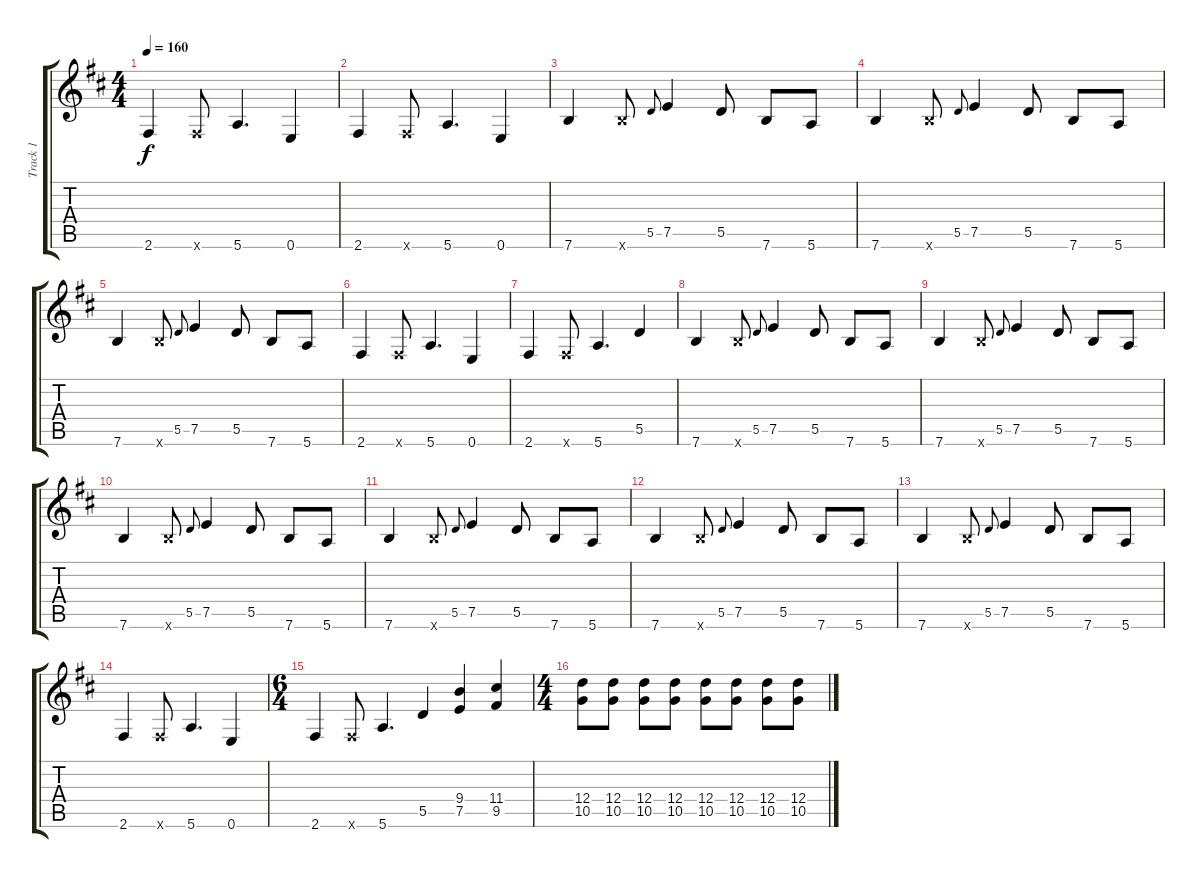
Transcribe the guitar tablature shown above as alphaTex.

\track ("Track 1" "Track 1") {instrument overdrivenguitar}
\staff {score tabs}
\tuning (E4 B3 G3 D3 A2 E2) {hide}
\ts (4 4)
\tempo 160
\clef g2
\ks bminor
2.6.4{dy f} 2.6{x}.8 5.6.4{d} 0.6.4 |
2.6.4 2.6{x}.8 5.6.4{d} 0.6.4 |
7.6.4 7.6{x}.8 5.5.8{gr onbeat} 7.5.4 5.5.8 7.6.8 5.6.8 |
7.6.4 7.6{x}.8 5.5.8{gr onbeat} 7.5.4 5.5.8 7.6.8 5.6.8 |
7.6.4 7.6{x}.8 5.5.8{gr onbeat} 7.5.4 5.5.8 7.6.8 5.6.8 |
2.6.4 2.6{x}.8 5.6.4{d} 0.6.4 |
2.6.4 2.6{x}.8 5.6.4{d} 5.5.4 |
7.6.4 7.6{x}.8 5.5.8{gr onbeat} 7.5.4 5.5.8 7.6.8 5.6.8 |
7.6.4 7.6{x}.8 5.5.8{gr onbeat} 7.5.4 5.5.8 7.6.8 5.6.8 |
7.6.4 7.6{x}.8 5.5.8{gr onbeat} 7.5.4 5.5.8 7.6.8 5.6.8 |
7.6.4 7.6{x}.8 5.5.8{gr onbeat} 7.5.4 5.5.8 7.6.8 5.6.8 |
7.6.4 7.6{x}.8 5.5.8{gr onbeat} 7.5.4 5.5.8 7.6.8 5.6.8 |
7.6.4 7.6{x}.8 5.5.8{gr onbeat} 7.5.4 5.5.8 7.6.8 5.6.8 |
2.6.4 2.6{x}.8 5.6.4{d} 0.6.4 |
\ts (6 4)
2.6.4 2.6{x}.8 5.6.4{d} 5.5.4 (9.4 7.5).4 (11.4 9.5).4 |
\ts (4 4)
(12.4 10.5).8 (12.4 10.5).8 (12.4 10.5).8 (12.4 10.5).8 (12.4 10.5).8 (12.4 10.5).8 (12.4 10.5).8 (12.4 10.5).8
